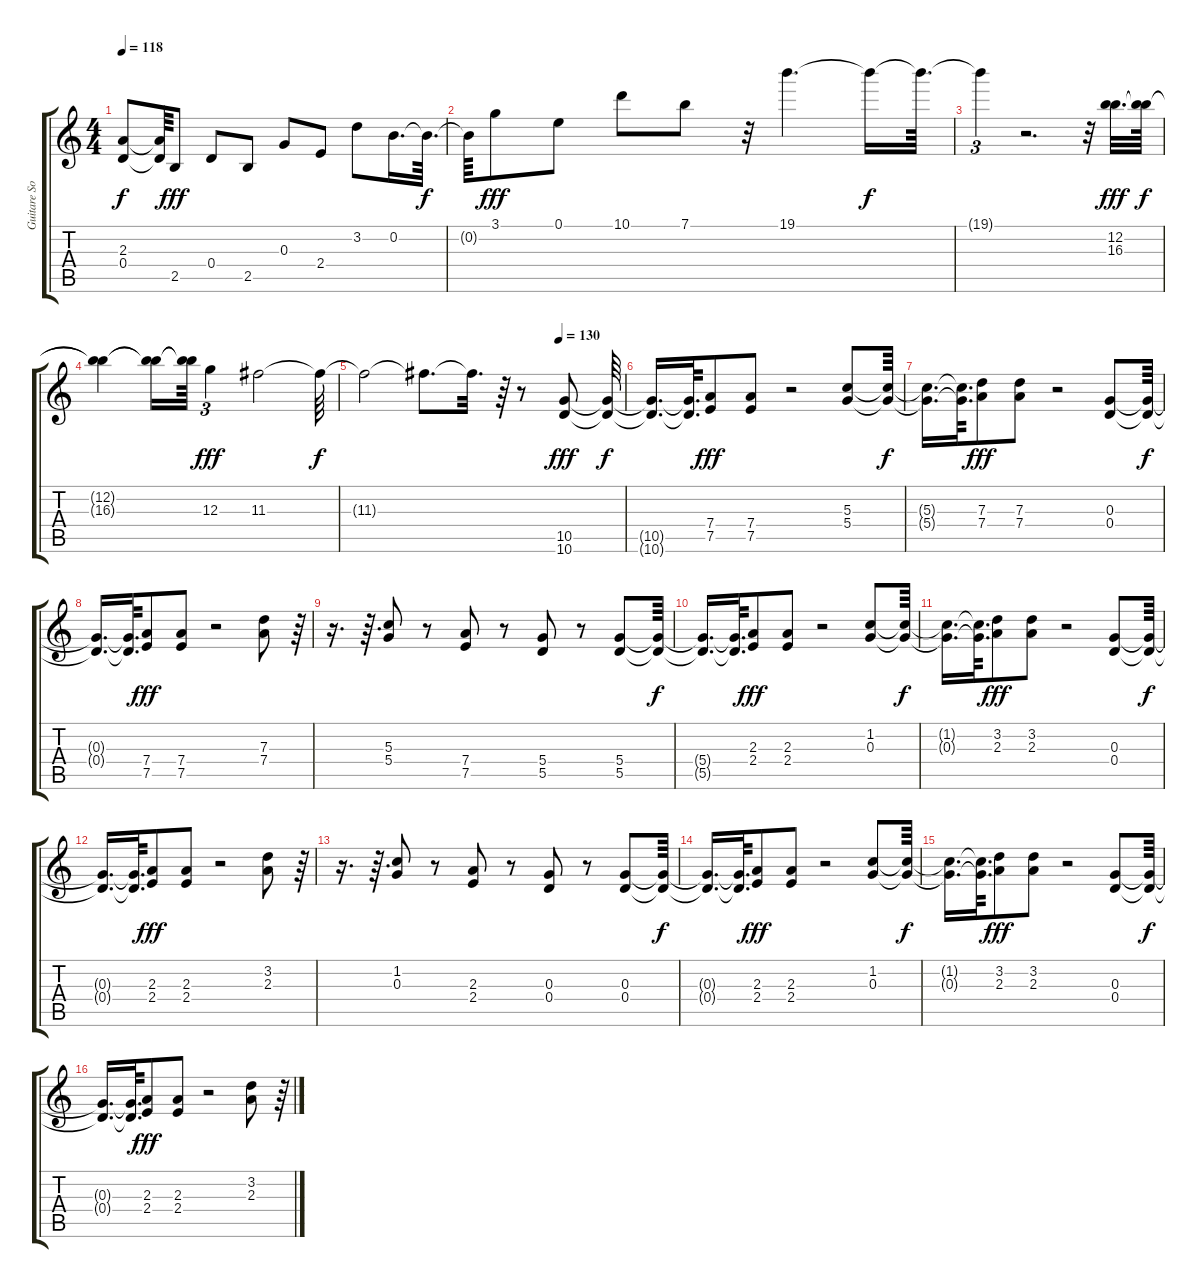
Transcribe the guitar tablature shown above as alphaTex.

\track ("Guitare Solo 1" "Guitare So") {instrument distortionguitar}
\staff {score tabs}
\tuning (E4 B3 G3 D3 A2 E2) {hide}
\ts (4 4)
\tempo 118
\clef g2
\ks c
(2.3{t} 0.4{t}).8{dy f} (2.3{t} 0.4{t}).64 2.5.8{dy fff} 0.4.8 2.5.8 0.3.8 2.4.8 3.2.8 0.2.16{d} 0.2{t}.64{d dy f} |
0.2{t}.64 3.1.8{dy fff} 0.1.8 10.1.8 7.1.8 r.32 19.1.4{d} 19.1{t}.16{dy f} 19.1{t}.64{d} |
19.1{t}.4{tu (3 2)} r.2{d} r.32 (12.2 16.3).32{d dy fff} (12.2{t} 16.3{t}).64{dy f} |
(12.2{t} 16.3{t}).4 (12.2{t} 16.3{t}).16 (12.2{t} 16.3{t}).64 12.3.4{tu (3 2) dy fff} 11.3.2 11.3{t}.64{dy f} |
\tempo (130 0.75)
11.3{t}.2 11.3{t}.8{d} 11.3{t}.32{d} r.64 r.8 (10.5 10.6).8{dy fff} (10.5{t} 10.6{t}).64{dy f} |
(10.5{t} 10.6{t}).16{d} (10.5{t} 10.6{t}).64{d} (7.4 7.5).8{dy fff} (7.4 7.5).8 r.2 (5.3 5.4).8 (5.3{t} 5.4{t}).64{dy f} |
(5.3{t} 5.4{t}).16{d} (5.3{t} 5.4{t}).64{d} (7.3 7.4).8{dy fff} (7.3 7.4).8 r.2 (0.3 0.4).8 (0.3{t} 0.4{t}).64{dy f} |
(0.3{t} 0.4{t}).16{d} (0.3{t} 0.4{t}).64{d} (7.4 7.5).8{dy fff} (7.4 7.5).8 r.2 (7.3 7.4).8 r.64 |
r.16{d} r.64{d} (5.3 5.4).8 r.8 (7.4 7.5).8 r.8 (5.4 5.5).8 r.8 (5.4 5.5).8 (5.4{t} 5.5{t}).64{dy f} |
(5.4{t} 5.5{t}).16{d} (5.4{t} 5.5{t}).64{d} (2.3 2.4).8{dy fff} (2.3 2.4).8 r.2 (1.2 0.3).8 (1.2{t} 0.3{t}).64{dy f} |
(1.2{t} 0.3{t}).16{d} (1.2{t} 0.3{t}).64{d} (3.2 2.3).8{dy fff} (3.2 2.3).8 r.2 (0.3 0.4).8 (0.3{t} 0.4{t}).64{dy f} |
(0.3{t} 0.4{t}).16{d} (0.3{t} 0.4{t}).64{d} (2.3 2.4).8{dy fff} (2.3 2.4).8 r.2 (3.2 2.3).8 r.64 |
r.16{d} r.64{d} (1.2 0.3).8 r.8 (2.3 2.4).8 r.8 (0.3 0.4).8 r.8 (0.3 0.4).8 (0.3{t} 0.4{t}).64{dy f} |
(0.3{t} 0.4{t}).16{d} (0.3{t} 0.4{t}).64{d} (2.3 2.4).8{dy fff} (2.3 2.4).8 r.2 (1.2 0.3).8 (1.2{t} 0.3{t}).64{dy f} |
(1.2{t} 0.3{t}).16{d} (1.2{t} 0.3{t}).64{d} (3.2 2.3).8{dy fff} (3.2 2.3).8 r.2 (0.3 0.4).8 (0.3{t} 0.4{t}).64{dy f} |
(0.3{t} 0.4{t}).16{d} (0.3{t} 0.4{t}).64{d} (2.3 2.4).8{dy fff} (2.3 2.4).8 r.2 (3.2 2.3).8 r.64
